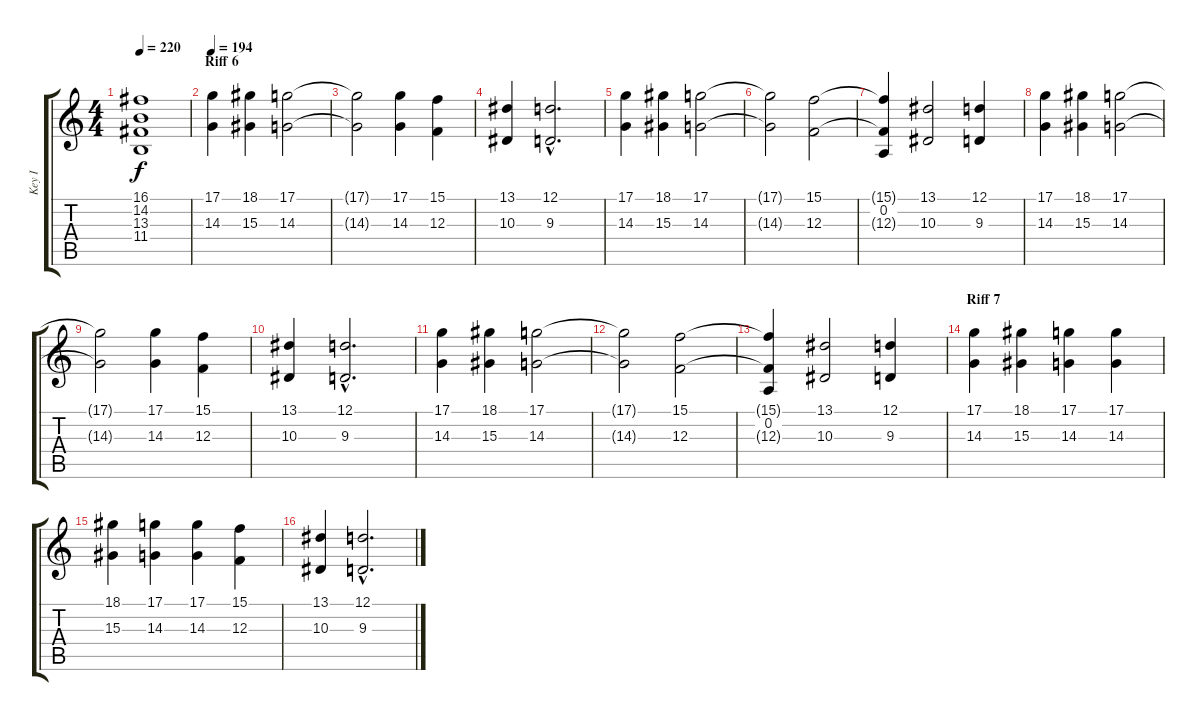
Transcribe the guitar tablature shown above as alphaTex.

\track ("Key I" "Key I") {instrument stringensemble1}
\staff {score tabs}
\tuning (D4 A3 F3 C3 G2 D2) {hide}
\ts (4 4)
\tempo 220
\clef g2
\ks c
(16.1 14.2 13.3 11.4).1{dy f} |
\section ("" "Riff 6")
\tempo 194
(17.1 14.3).4{volume 8} (18.1 15.3).4 (17.1 14.3).2 |
(17.1{t} 14.3{t}).2 (17.1 14.3).4 (15.1 12.3).4 |
(13.1 10.3).4 (12.1{hac} 9.3{hac}).2{d} |
(17.1 14.3).4 (18.1 15.3).4 (17.1 14.3).2 |
(17.1{t} 14.3{t}).2 (15.1 12.3).2 |
(15.1{t} 0.2 12.3{t}).4 (13.1 10.3).2 (12.1 9.3).4 |
(17.1 14.3).4 (18.1 15.3).4 (17.1 14.3).2 |
(17.1{t} 14.3{t}).2 (17.1 14.3).4 (15.1 12.3).4 |
(13.1 10.3).4 (12.1{hac} 9.3{hac}).2{d} |
(17.1 14.3).4 (18.1 15.3).4 (17.1 14.3).2 |
(17.1{t} 14.3{t}).2 (15.1 12.3).2 |
(15.1{t} 0.2 12.3{t}).4 (13.1 10.3).2 (12.1 9.3).4 |
\section ("" "Riff 7")
(17.1 14.3).4 (18.1 15.3).4 (17.1 14.3).4 (17.1 14.3).4 |
(18.1 15.3).4 (17.1 14.3).4 (17.1 14.3).4 (15.1 12.3).4 |
(13.1 10.3).4 (12.1{hac} 9.3{hac}).2{d}
